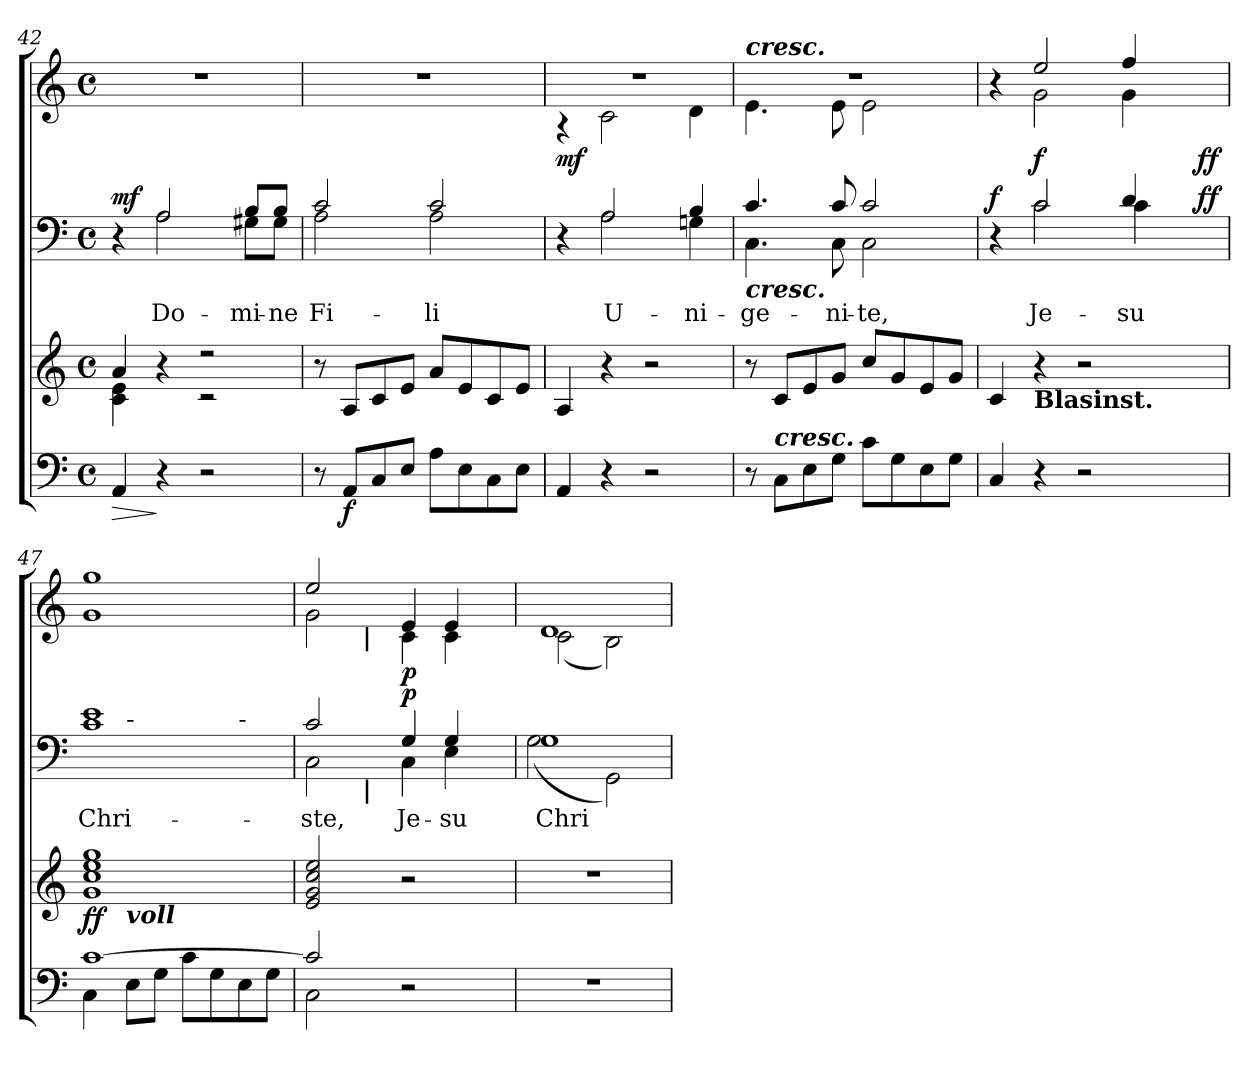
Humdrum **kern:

**kern	**dynam	**kern	**dynam	**kern	**text	**dynam	**kern	**dynam
*part4	*part4	*part3	*part3	*part2	*part2	*part2	*part1	*part1
*staff4	*staff4	*staff3	*staff3	*staff2	*staff2	*staff2	*staff1	*staff1
*clefF4	*	*clefG2	*	*clefF4	*	*	*clefG2	*
*k[]	*	*k[]	*	*k[]	*	*	*k[]	*
*C:	*	*C:	*	*C:	*	*	*C:	*
*M4/4	*	*M4/4	*	*M4/4	*	*	*M4/4	*
*met(c)	*	*met(c)	*	*met(c)	*	*	*met(c)	*
=42	=42	=42	=42	=42	=42	=42	=42	=42
!	!LO:HP:b	!	!	!	!	!	!	!
*	*	*^	*	*^	*	*	*	*
4AAi/	>	4ai/	4ci\ 4ei	.	4r	4ryy	.	mf	1r	.
!	!	!	!	!	!	!	!LO:LY:a:color=#000000	!	!	!
4r	]	4r	4ryy	.	2Ai/	2Ai\	Do-	.	.	.
2r	.	2r	2r	.	.	.	.	.	.	.
!	!	!	!	!	!	!	!LO:LY:a:color=#000000	!	!	!
.	.	.	.	.	8Bi/L	8G#Xi\L	-mi-	.	.	.
!	!	!	!	!	!	!	!LO:LY:a:color=#000000	!	!	!
.	.	.	.	.	8Bi/J	8G#i\J	-ne	.	.	.
*	*	*v	*v	*	*	*	*	*	*	*
=43	=43	=43	=43	=43	=43	=43	=43	=43	=43
!	!	!	!	!	!	!LO:LY:a:color=#000000	!	!	!
8r	.	8r	.	2ci/	2Ai\	Fi-	.	1r	.
8AAi/L	f	8Ai/L	.	.	.	.	.	.	.
8Ci/	.	8ci/	.	.	.	.	.	.	.
8Ei/J	.	8ei/J	.	.	.	.	.	.	.
!	!	!	!	!	!	!LO:LY:a:color=#000000	!	!	!
8Ai\L	.	8ai/L	.	2ci/	2Ai\	-li	.	.	.
8Ei\	.	8ei/	.	.	.	.	.	.	.
8Ci\	.	8ci/	.	.	.	.	.	.	.
8Ei\J	.	8ei/J	.	.	.	.	.	.	.
=44	=44	=44	=44	=44	=44	=44	=44	=44	=44
*	*	*	*	*	*	*	*	*^	*
4AAi/	.	4Ai/	.	4r	4ryy	.	.	1r	4r	mf
!	!	!	!	!	!	!LO:LY:a:color=#000000	!	!	!	!
4r	.	4r	.	2Ai/	2Ai\	U-	.	.	2ci\	.
2r	.	2r	.	.	.	.	.	.	.	.
!	!	!	!	!	!	!LO:LY:a:color=#000000	!	!	!	!
.	.	.	.	4Bi/	4Gni\	-ni-	.	.	4di\	.
!!LO:LB:g=z	!!
=45	=45	=45	=45	=45	=45	=45	=45	=45	=45	=45
!	!	!	!	!	!	!	!	!LO:TX:a:Bi:t=cresc.	!	!
!	!	!	!	!LO:TX:b:Bi:t=cresc.	!	!	!	!	!	!
!	!	!	!	!	!	!LO:LY:a:color=#000000	!	!	!	!
8r	.	8r	.	4.ci/	4.Ci\	-ge-	.	1r	4.ei\	.
!LO:TX:a:Bi:t=cresc.	!	!	!	!	!	!	!	!	!	!
8Ci\L	.	8ci/L	.	.	.	.	.	.	.	.
8Ei\	.	8ei/	.	.	.	.	.	.	.	.
!	!	!	!	!	!	!LO:LY:a:color=#000000	!	!	!	!
8Gi\J	.	8gi/J	.	8ci/	8Ci\	-ni-	.	.	8ei\	.
!	!	!	!	!	!	!LO:LY:a:color=#000000	!	!	!	!
8ci\L	.	8cci/L	.	2ci/	2Ci\	-te,	.	.	2ei\	.
8Gi\	.	8gi/	.	.	.	.	.	.	.	.
8Ei\	.	8ei/	.	.	.	.	.	.	.	.
8Gi\J	.	8gi/J	.	.	.	.	.	.	.	.
=46	=46	=46	=46	=46	=46	=46	=46	=46	=46	=46
*	*	*	*	*	*^	*	*	*	*^	*
4Ci/	.	4ci/	.	4r	4ryy	2ryy	.	f	4r	4ryy	2ryy	.
!	!	!LO:TX:b:B:t=Blasinst.	!	!	!	!	!	!	!	!	!	!
!	!	!	!	!	!	!	!LO:LY:a:color=#000000	!	!	!	!	!
4r	.	4r	.	2ci/	2ci\	.	Je-	.	2eei/	2gi\	.	f
2r	.	2r	.	.	.	4ryy	.	.	.	.	4ryy	.
!	!	!	!	!	!	!	!LO:LY:a:color=#000000	!	!	!	!	!
.	.	.	.	4di/	4ci\	8ryy	-su	.	4ffi/	4gi\	8ryy	.
.	.	.	.	.	.	16ryy	.	.	.	.	16ryy	.
.	.	.	.	.	.	32ryy	.	.	.	.	32ryy	.
.	.	.	.	.	.	64ryy	.	.	.	.	64ryy	.
.	.	.	.	.	.	128...ryy	.	.	.	.	128...ryy	.
.	.	.	.	.	.	1024ryy	.	ff	.	.	1024ryy	ff
*	*	*	*	*v	*v	*v	*	*	*	*	*	*
*	*	*	*	*	*	*	*v	*v	*v	*
=47	=47	=47	=47	=47	=47	=47	=47	=47
*^	*	*	*	*	*	*	*	*
*	*	*	*	*	*^	*	*	*^	*
*	*	*	*	*	*	*^	*	*	*	*^	*
!	!	!	!	!	!	!	!	!LO:LY:a:color=#000000	!	!	!	!	!
*	*	*	*^	*	*	*	*^	*	*	*	*v	*v	*
[>1ci	4Ci\	.	1gi 1cci 1eei 1ggi	4ryy	ff	1ei	1ci	4ryy	2.ryy	Chri-	.	1ggi	1gi	.
!	!	!	!	!	!	!	!	!LO:TX:a:t=-	!	!	!	!	!	!
!	!	!	!	!LO:TX:b:Bi:t=voll	!	!	!	!	!	!	!	!	!	!
.	8Ei\L	.	.	2.ryy	.	.	.	2.ryy	.	.	.	.	.	.
.	8Gi\J	.	.	.	.	.	.	.	.	.	.	.	.	.
.	8ci\L	.	.	.	.	.	.	.	.	.	.	.	.	.
.	8Gi\	.	.	.	.	.	.	.	.	.	.	.	.	.
!	!	!	!	!	!	!	!	!	!LO:TX:a:t=-	!	!	!	!	!
.	8Ei\	.	.	.	.	.	.	.	4ryy	.	.	.	.	.
.	8Gi\J	.	.	.	.	.	.	.	.	.	.	.	.	.
*	*	*	*v	*v	*	*	*	*	*	*	*	*v	*v	*
*	*	*	*	*	*v	*v	*v	*v	*	*	*	*
=48	=48	=48	=48	=48	=48	=48	=48	=48	=48
*	*	*	*^	*	*^	*	*	*	*
*	*	*	*	*	*	*	*^	*	*	*	*
*	*	*	*	*	*	*	*	*^	*	*	*	*
!	!	!	!	!	!	!	!	!	!	!LO:LY:a:color=#000000	!	!	!
*	*	*	*	*	*	*	*	*	*	*	*	*^	*
*	*	*	*v	*v	*	*	*	*	*	*	*	*	*^	*
*	*	*	*	*	*	*	*v	*v	*	*	*	*	*	*
2ci/]	2Ci\	.	2ei/ 2gi 2cci 2eei	.	2ci/	2Ci\	4ryy	-ste,	.	2eei/	2gi\	4ryy	.
.	.	.	.	.	.	.	32ryy	.	.	.	.	32ryy	.
.	.	.	.	.	.	.	512ryy	.	.	.	.	512ryy	.
!	!	!	!	!	!	!	!	!	!	!	!	!LO:TX:b:B:t=|	!
!	!	!	!	!	!	!	!LO:TX:b:B:t=|	!	!	!	!	!	!
.	.	.	.	.	.	.	2ryy	.	.	.	.	2ryy	.
!	!	!	!	!	!	!	!	!LO:LY:a:color=#000000	!	!	!	!	!
2r	2ryy	.	2r	.	4Gi/	4Ci\	.	Je-	p	4ei/	4ci\	.	p
!	!	!	!	!	!	!	!	!LO:LY:a:color=#000000	!	!	!	!	!
.	.	.	.	.	4Gi/	4Ei\	.	-su	.	4ei/	4ci\	.	.
.	.	.	.	.	.	.	8ryy	.	.	.	.	8ryy	.
.	.	.	.	.	.	.	16ryy	.	.	.	.	16ryy	.
.	.	.	.	.	.	.	64...ryy	.	.	.	.	64...ryy	.
*	*	*	*	*	*v	*v	*v	*	*	*	*	*	*
*v	*v	*	*	*	*	*	*	*v	*v	*v	*
=49	=49	=49	=49	=49	=49	=49	=49	=49
*^	*	*	*	*^	*	*	*^	*
*	*	*	*	*	*	*^	*	*	*	*^	*
!	!	!	!	!	!	!	!	!LO:LY:a:color=#000000	!	!	!	!	!
*	*	*	*	*	*	*v	*v	*	*	*	*	*	*
*v	*v	*	*	*	*	*	*	*	*	*v	*v	*
1r	.	1r	.	1Gi	(2Gi\	Chri-	.	1di	(2ci\	.
.	.	.	.	.	2GGi\)	.	.	.	2Bi\)	.
*	*	*	*	*v	*v	*	*	*	*	*
*	*	*	*	*	*	*	*v	*v	*
=	=	=	=	=	=	=	=	=
*-	*-	*-	*-	*-	*-	*-	*-	*-
